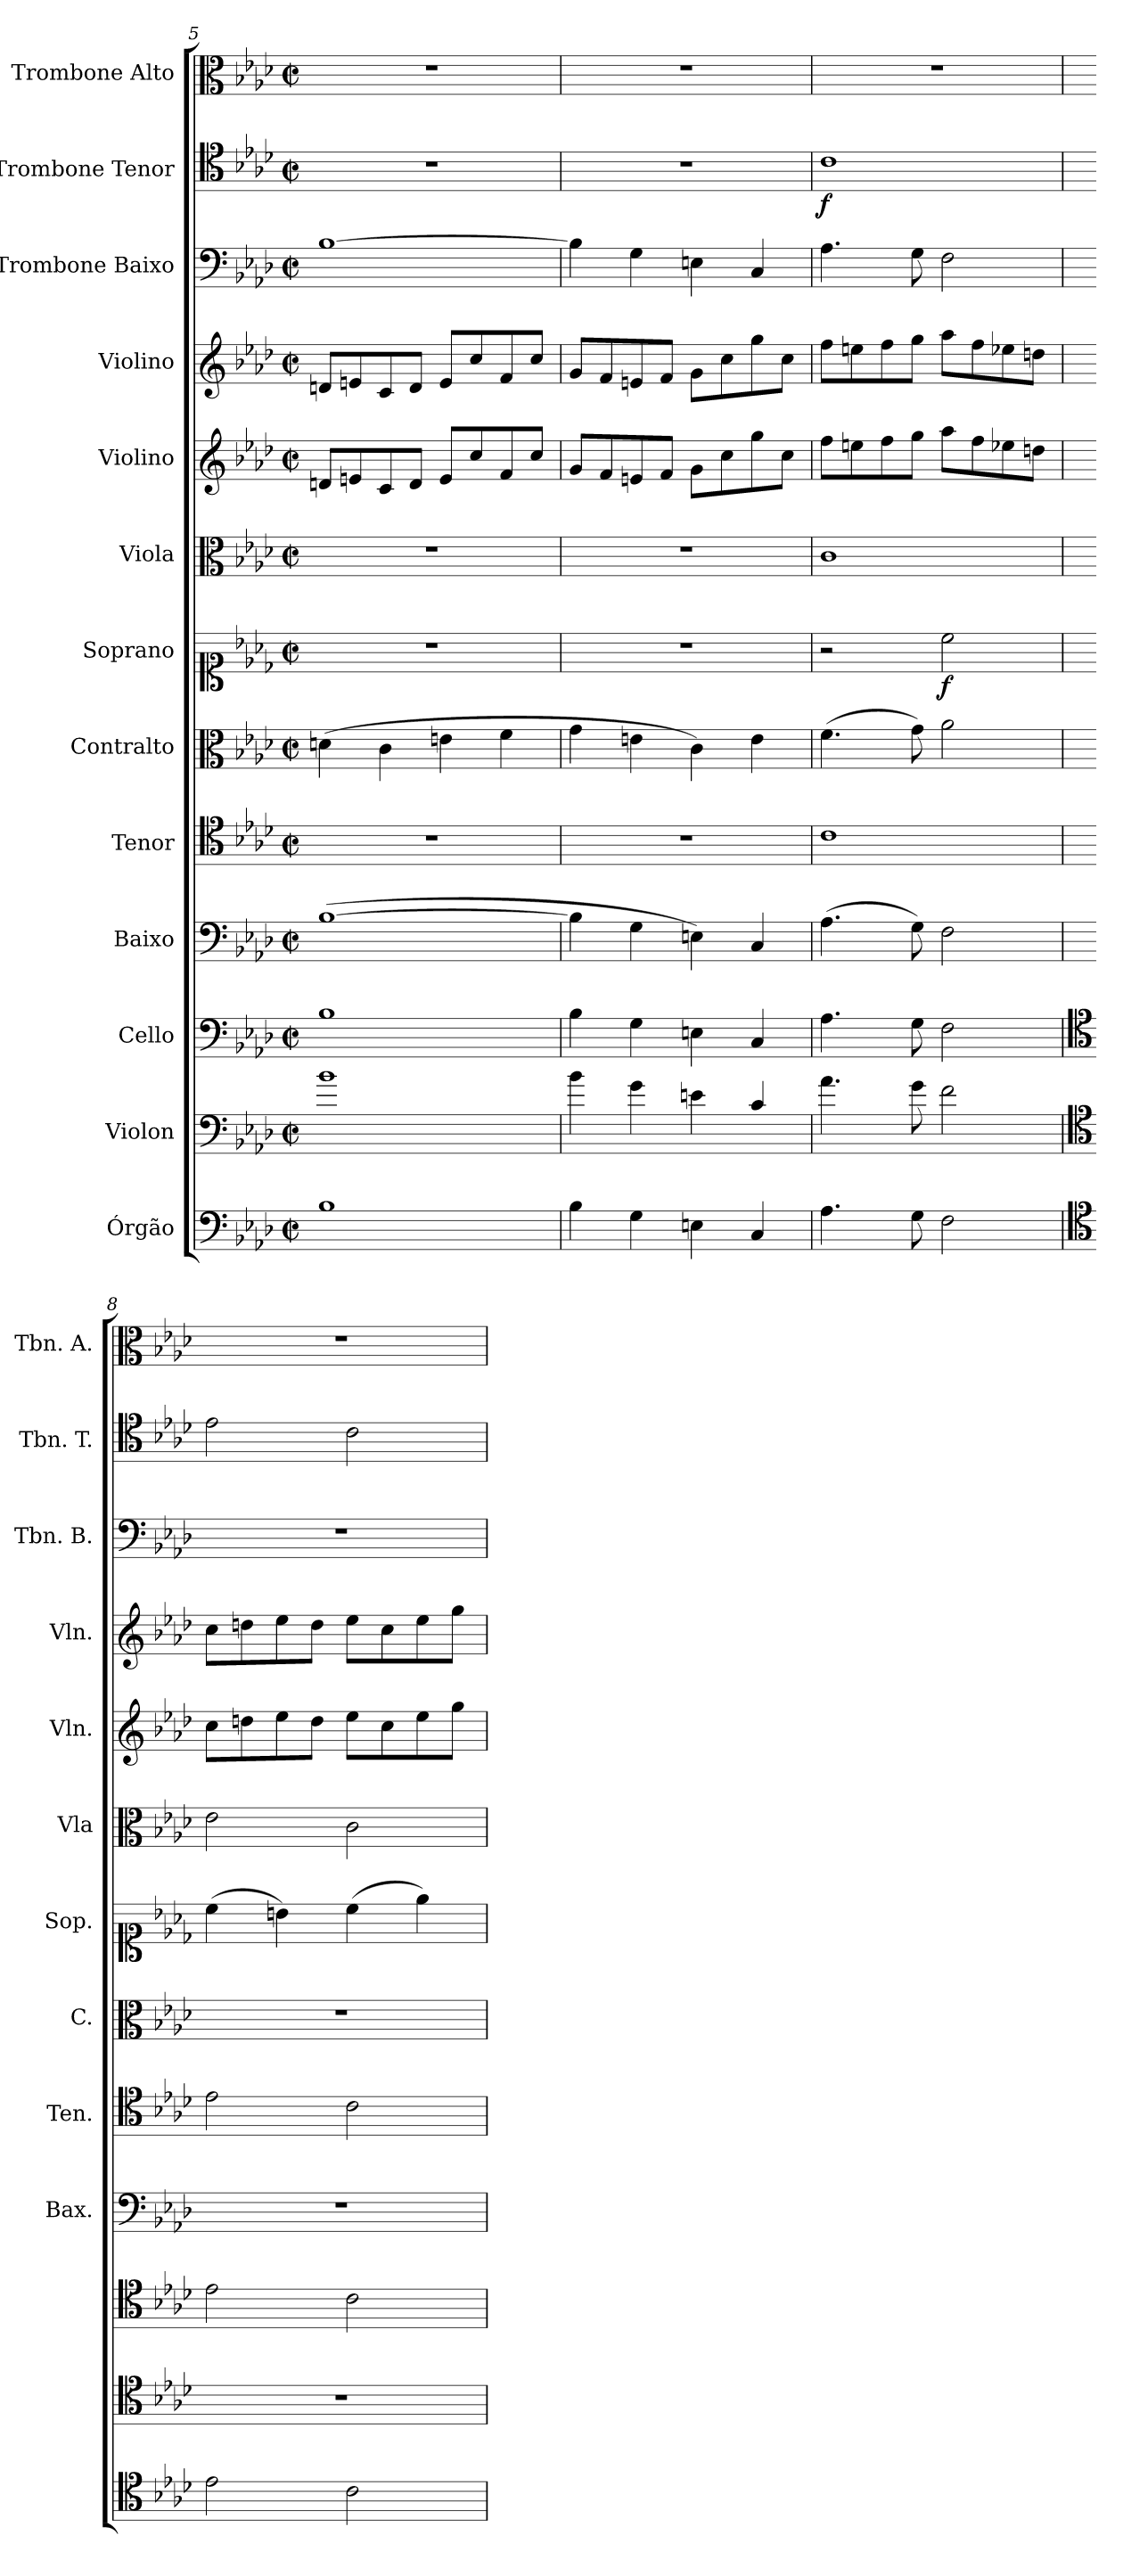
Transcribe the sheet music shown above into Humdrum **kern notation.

**kern	**kern	**kern	**kern	**kern	**kern	**kern	**dynam	**kern	**kern	**kern	**kern	**kern	**dynam	**kern
*part13	*part12	*part11	*part10	*part9	*part8	*part7	*part7	*part6	*part5	*part4	*part3	*part2	*part2	*part1
*staff13	*staff12	*staff11	*staff10	*staff9	*staff8	*staff7	*staff7	*staff6	*staff5	*staff4	*staff3	*staff2	*staff2	*staff1
*I"Órgão	*I"Violon	*I"Cello	*I"Baixo	*I"Tenor	*I"Contralto	*I"Soprano	*	*I"Viola	*I"Violino	*I"Violino	*I"Trombone Baixo	*I"Trombone Tenor	*	*I"Trombone Alto
*	*	*	*I'Bax.	*I'Ten.	*I'C.	*I'Sop.	*	*I'Vla	*I'Vln.	*I'Vln.	*I'Tbn. B.	*I'Tbn. T.	*	*I'Tbn. A.
!!LO:PB:g=z
*clefF4	*clefF4	*clefF4	*clefF4	*clefC4	*clefC3	*clefC1	*	*clefC3	*clefG2	*clefG2	*clefF4	*clefC4	*	*clefC3
*	*ITrd7c12	*	*	*	*	*	*	*	*	*	*	*	*	*
*k[b-e-a-d-]	*k[b-e-a-d-]	*k[b-e-a-d-]	*k[b-e-a-d-]	*k[b-e-a-d-]	*k[b-e-a-d-]	*k[b-e-a-d-]	*	*k[b-e-a-d-]	*k[b-e-a-d-]	*k[b-e-a-d-]	*k[b-e-a-d-]	*k[b-e-a-d-]	*	*k[b-e-a-d-]
*M2/2	*M2/2	*M2/2	*M2/2	*M2/2	*M2/2	*M2/2	*	*M2/2	*M2/2	*M2/2	*M2/2	*M2/2	*	*M2/2
*met(c|)	*met(c|)	*met(c|)	*met(c|)	*met(c|)	*met(c|)	*met(c|)	*	*met(c|)	*met(c|)	*met(c|)	*met(c|)	*met(c|)	*	*met(c|)
=5	=5	=5	=5	=5	=5	=5	=5	=5	=5	=5	=5	=5	=5	=5
1B-	1B-	1B-	([1B-	1r	(4dn\	1r	.	1r	8dn/L	8dn/L	[1B-	1r	.	1r
.	.	.	.	.	.	.	.	.	8en/	8en/	.	.	.	.
.	.	.	.	.	4c\	.	.	.	8c/	8c/	.	.	.	.
.	.	.	.	.	.	.	.	.	8d/J	8d/J	.	.	.	.
.	.	.	.	.	4en\	.	.	.	8e/L	8e/L	.	.	.	.
.	.	.	.	.	.	.	.	.	8cc/	8cc/	.	.	.	.
.	.	.	.	.	4f\	.	.	.	8f/	8f/	.	.	.	.
.	.	.	.	.	.	.	.	.	8cc/J	8cc/J	.	.	.	.
=6	=6	=6	=6	=6	=6	=6	=6	=6	=6	=6	=6	=6	=6	=6
4B-\	4B-\	4B-\	4B-\]	1r	4g\	1r	.	1r	8g/L	8g/L	4B-\]	1r	.	1r
.	.	.	.	.	.	.	.	.	8f/	8f/	.	.	.	.
4G\	4G\	4G\	4G\	.	4en\	.	.	.	8en/	8en/	4G\	.	.	.
.	.	.	.	.	.	.	.	.	8f/J	8f/J	.	.	.	.
4En\	4En\	4En\	4En\)	.	4c\)	.	.	.	8g\L	8g\L	4En\	.	.	.
.	.	.	.	.	.	.	.	.	8cc\	8cc\	.	.	.	.
4C/	4C/	4C/	4C/	.	4e\	.	.	.	8gg\	8gg\	4C/	.	.	.
.	.	.	.	.	.	.	.	.	8cc\J	8cc\J	.	.	.	.
=7	=7	=7	=7	=7	=7	=7	=7	=7	=7	=7	=7	=7	=7	=7
!	!	!	!	!	!	!	!	!	!	!	!	!	!LO:DY:b	!
4.A-\	4.A-\	4.A-\	(4.A-\	1c	(4.f\	2r	.	1c	8ff\L	8ff\L	4.A-\	1c	f	1r
.	.	.	.	.	.	.	.	.	8een\	8een\	.	.	.	.
.	.	.	.	.	.	.	.	.	8ff\	8ff\	.	.	.	.
8G\	8G\	8G\	8G\)	.	8g\)	.	.	.	8gg\J	8gg\J	8G\	.	.	.
!	!	!	!	!	!	!	!LO:DY:b	!	!	!	!	!	!	!
2F\	2F\	2F\	2F\	.	2a-\	2cc\	f	.	8aa-\L	8aa-\L	2F\	.	.	.
.	.	.	.	.	.	.	.	.	8ff\	8ff\	.	.	.	.
.	.	.	.	.	.	.	.	.	8ee-X\	8ee-X\	.	.	.	.
.	.	.	.	.	.	.	.	.	8ddn\J	8ddn\J	.	.	.	.
=8	=8	=8	=8	=8	=8	=8	=8	=8	=8	=8	=8	=8	=8	=8
*clefC4	*clefC4	*clefC4	*	*	*	*	*	*	*	*	*	*	*	*
2e-\	1r	2e-\	1r	2e-\	1r	(4cc\	.	2e-\	8cc\L	8cc\L	1r	2e-\	.	1r
.	.	.	.	.	.	.	.	.	8ddn\	8ddn\	.	.	.	.
.	.	.	.	.	.	4bn\)	.	.	8ee-\	8ee-\	.	.	.	.
.	.	.	.	.	.	.	.	.	8dd\J	8dd\J	.	.	.	.
2c\	.	2c\	.	2c\	.	(4cc\	.	2c\	8ee-\L	8ee-\L	.	2c\	.	.
.	.	.	.	.	.	.	.	.	8cc\	8cc\	.	.	.	.
.	.	.	.	.	.	4ee-\)	.	.	8ee-\	8ee-\	.	.	.	.
.	.	.	.	.	.	.	.	.	8gg\J	8gg\J	.	.	.	.
=	=	=	=	=	=	=	=	=	=	=	=	=	=	=
*-	*-	*-	*-	*-	*-	*-	*-	*-	*-	*-	*-	*-	*-	*-
